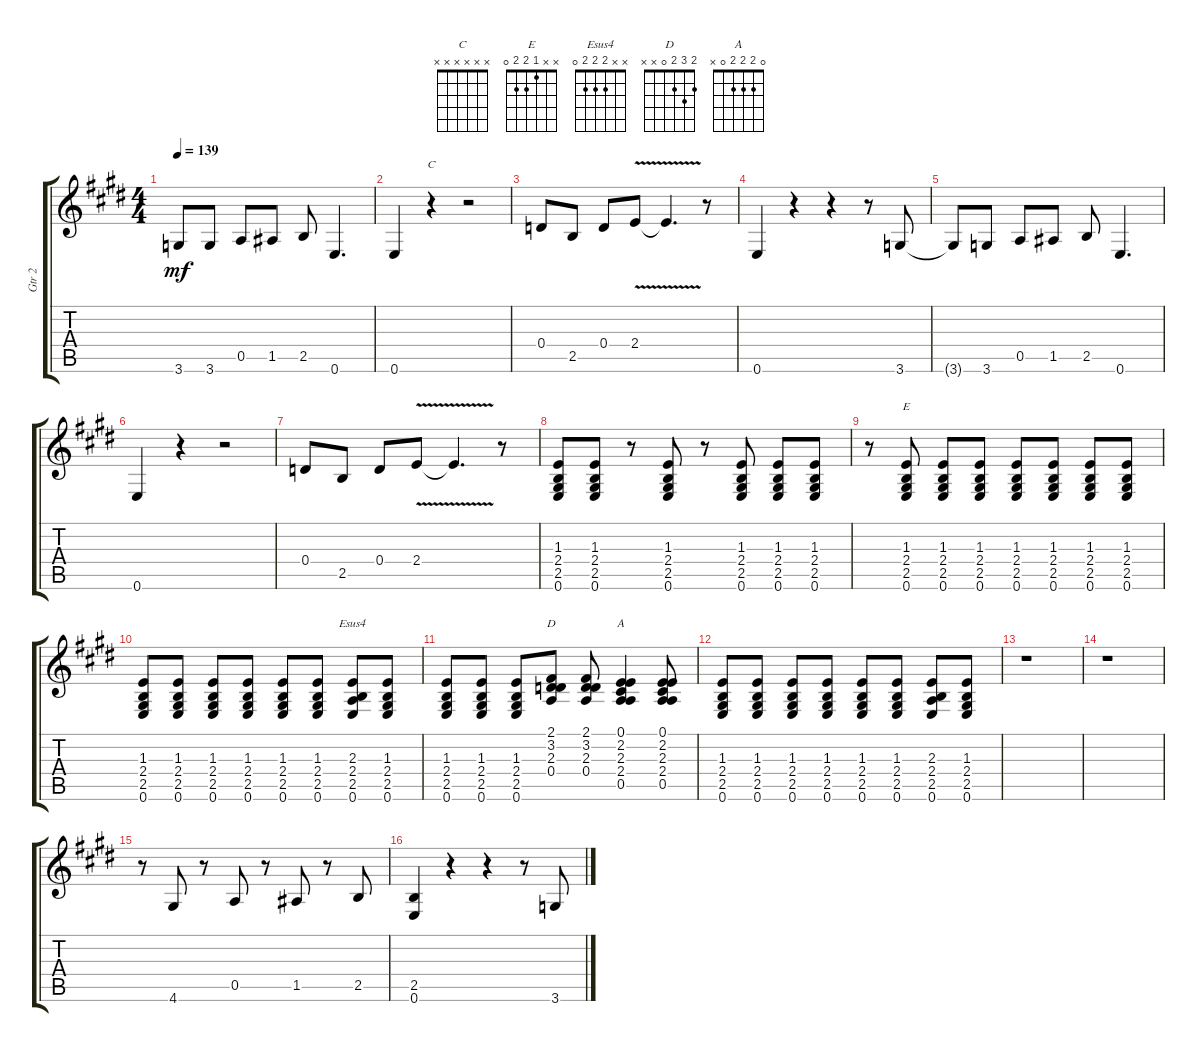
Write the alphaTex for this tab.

\track ("Gtr 2" "Gtr 2") {instrument acousticgrandpiano}
\staff {score tabs}
\tuning (E4 B3 G3 D4 A3 E3) {hide}
\chord ("C" x x x x x x)
\chord ("E" x x 1 2 2 0)
\chord ("Esus4" x x 2 2 2 0)
\chord ("D" 2 3 2 0 x x)
\chord ("A" 0 2 2 2 0 x)
\ts (4 4)
\tempo 139
\clef g2
\ks e
3.6{t}.8{dy mf} 3.6.8 0.5.8 1.5.8 2.5.8 0.6.4{d} |
0.6.4 r.4{ch "C"} r.2 |
0.4.8 2.5.8 0.4.8 2.4{v}.8 2.4{v t}.4{d} r.8 |
0.6.4 r.4 r.4 r.8 3.6.8 |
3.6{t}.8 3.6.8 0.5.8 1.5.8 2.5.8 0.6.4{d} |
0.6.4 r.4 r.2 |
0.4.8 2.5.8 0.4.8 2.4{v}.8 2.4{v t}.4{d} r.8 |
(1.3 2.4 2.5 0.6).8 (1.3 2.4 2.5 0.6).8 r.8 (1.3 2.4 2.5 0.6).8 r.8 (1.3 2.4 2.5 0.6).8 (1.3 2.4 2.5 0.6).8 (1.3 2.4 2.5 0.6).8 |
r.8 (1.3 2.4 2.5 0.6).8{ch "E"} (1.3 2.4 2.5 0.6).8 (1.3 2.4 2.5 0.6).8 (1.3 2.4 2.5 0.6).8 (1.3 2.4 2.5 0.6).8 (1.3 2.4 2.5 0.6).8 (1.3 2.4 2.5 0.6).8 |
(1.3 2.4 2.5 0.6).8 (1.3 2.4 2.5 0.6).8 (1.3 2.4 2.5 0.6).8 (1.3 2.4 2.5 0.6).8 (1.3 2.4 2.5 0.6).8 (1.3 2.4 2.5 0.6).8 (2.3 2.4 2.5 0.6).8{ch "Esus4"} (1.3 2.4 2.5 0.6).8 |
(1.3 2.4 2.5 0.6).8 (1.3 2.4 2.5 0.6).8 (1.3 2.4 2.5 0.6).8 (2.1 3.2 2.3 0.4).8{ch "D"} (2.1 3.2 2.3 0.4).8 (0.1 2.2 2.3 2.4 0.5).4{ch "A"} (0.1 2.2 2.3 2.4 0.5).8 |
(1.3 2.4 2.5 0.6).8 (1.3 2.4 2.5 0.6).8 (1.3 2.4 2.5 0.6).8 (1.3 2.4 2.5 0.6).8 (1.3 2.4 2.5 0.6).8 (1.3 2.4 2.5 0.6).8 (2.3 2.4 2.5 0.6).8 (1.3 2.4 2.5 0.6).8 |
r.1 |
r.1 |
r.8 4.6.8 r.8 0.5.8 r.8 1.5.8 r.8 2.5.8 |
(2.5 0.6).4 r.4 r.4 r.8 3.6.8
